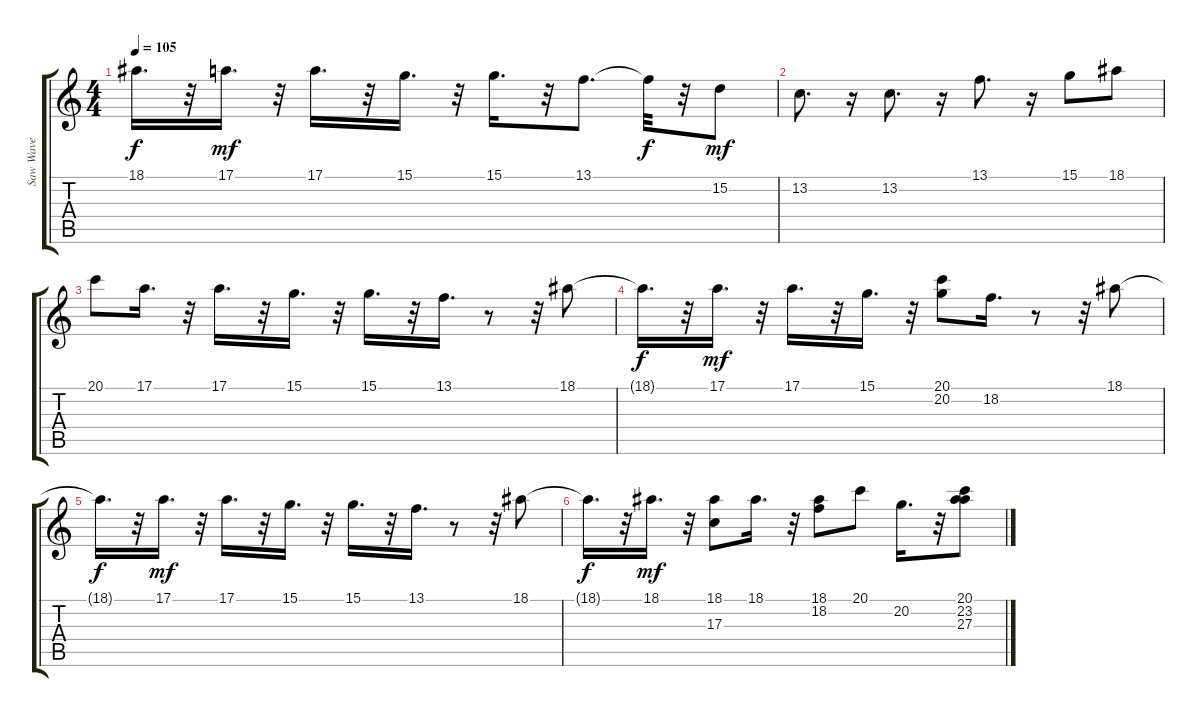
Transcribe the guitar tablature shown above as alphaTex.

\track ("Saw Wave" "Saw Wave") {instrument lead2sawtooth}
\staff {score tabs}
\tuning (E4 B3 G3 D3 A2 E2) {hide}
\ts (4 4)
\tempo 105
\clef g2
\ks c
18.1{t}.16{d dy f} r.32 17.1.16{d dy mf volume 8} r.32 17.1.16{d volume 8} r.32 15.1.16{d volume 8} r.32 15.1.16{d volume 7} r.32 13.1.8{d volume 7} 13.1{t}.32{dy f} r.32 15.2.8{dy mf volume 7} |
13.2.8{d volume 7} r.16 13.2.8{d volume 6} r.16 13.1.8{d volume 6} r.16 15.1.8{volume 6} 18.1.8{volume 6} |
20.1.8{volume 5} 17.1.16{d volume 5} r.32 17.1.16{d volume 5} r.32 15.1.16{d volume 5} r.32 15.1.16{d volume 5} r.32 13.1.16{d volume 4} r.8 r.32 18.1.8{volume 4} |
18.1{t}.16{d dy f} r.32 17.1.16{d dy mf volume 4} r.32 17.1.16{d volume 4} r.32 15.1.16{d volume 4} r.32 (20.1 20.2).8{volume 3} 18.2.16{d volume 3} r.8 r.32 18.1.8{volume 3} |
18.1{t}.16{d dy f} r.32 17.1.16{d dy mf volume 2} r.32 17.1.16{d volume 2} r.32 15.1.16{d volume 2} r.32 15.1.16{d volume 2} r.32 13.1.16{d volume 2} r.8 r.32 18.1.8{volume 2} |
18.1{t}.16{d dy f} r.32 18.1.16{d dy mf volume 1} r.32 (18.1 17.3).8{volume 1} 18.1.16{d volume 1} r.32 (18.1 18.2).8{volume 1} 20.1.8{volume 0} 20.2.16{d volume 0} r.32 (20.1 23.2 27.3).8{volume 0}
